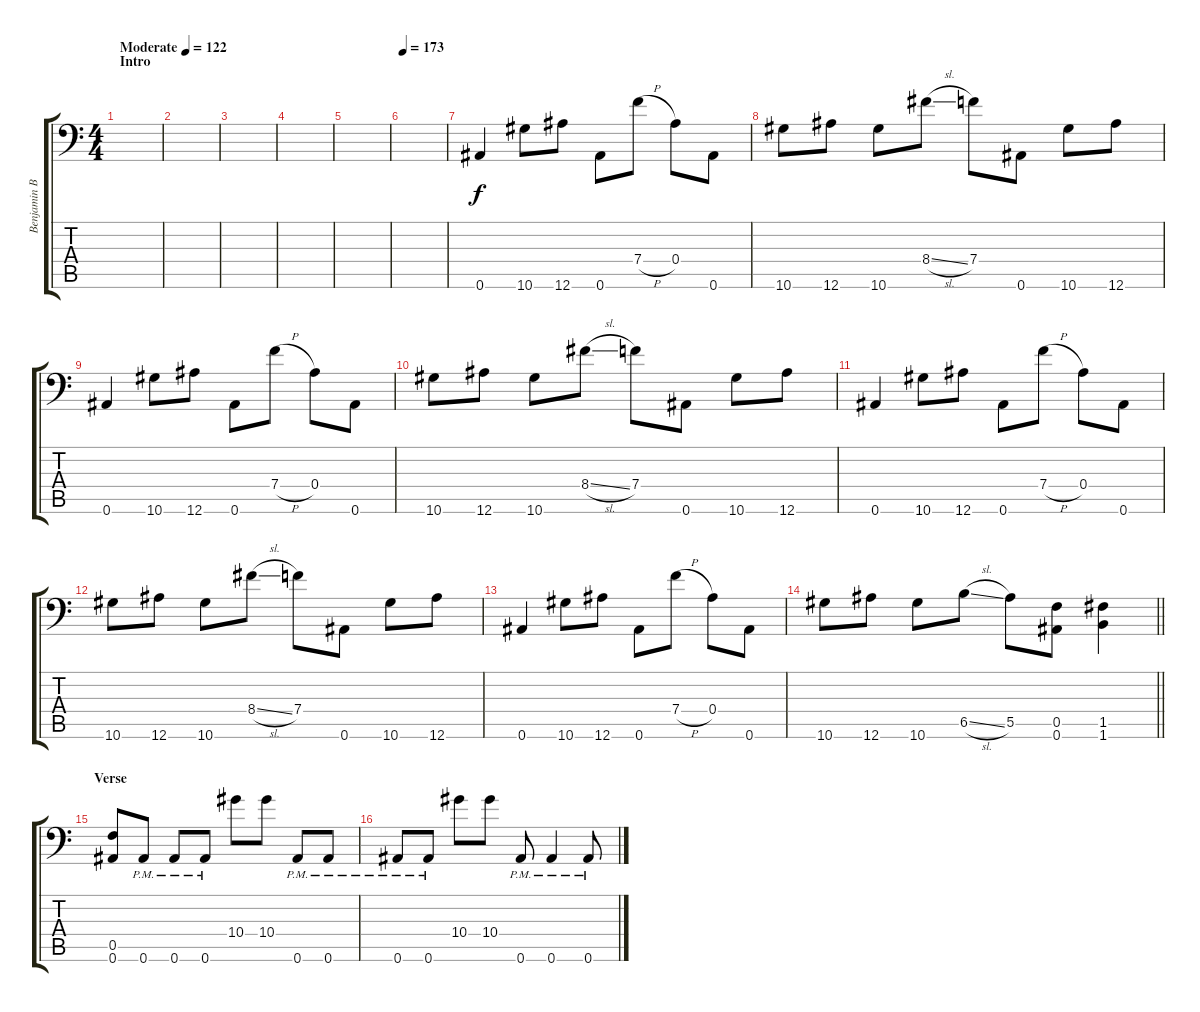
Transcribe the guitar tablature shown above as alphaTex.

\track ("Benjamin Burnley" "Benjamin B") {instrument distortionguitar}
\staff {score tabs}
\tuning (C4 G3 Eb3 Bb2 F2 Bb1) {hide}
\ts (4 4)
\section ("" "Intro")
\tempo (122 "Moderate")
\clef f4
\ks c
|
|
|
|
|
\tempo 173
|
0.6.4 10.6.8 12.6.8 0.6.8 7.4{h}.8 0.4.8 0.6.8 |
10.6.8 12.6.8 10.6.8 8.4{sl}.8 7.4.8 0.6.8 10.6.8 12.6.8 |
0.6.4 10.6.8 12.6.8 0.6.8 7.4{h}.8 0.4.8 0.6.8 |
10.6.8 12.6.8 10.6.8 8.4{sl}.8 7.4.8 0.6.8 10.6.8 12.6.8 |
0.6.4 10.6.8 12.6.8 0.6.8 7.4{h}.8 0.4.8 0.6.8 |
10.6.8 12.6.8 10.6.8 8.4{sl}.8 7.4.8 0.6.8 10.6.8 12.6.8 |
0.6.4 10.6.8 12.6.8 0.6.8 7.4{h}.8 0.4.8 0.6.8 |
\barLineRight lightlight
10.6.8 12.6.8 10.6.8 6.5{sl}.8 5.5.8 (0.5 0.6).8 (1.5 1.6).4 |
\section ("" "Verse")
(0.5 0.6).8 0.6{pm}.8 0.6{pm}.8 0.6{pm}.8 10.4.8 10.4.8 0.6{pm}.8 0.6{pm}.8 |
0.6{pm}.8 0.6{pm}.8 10.4.8 10.4.8 0.6{pm}.8 0.6{pm}.4 0.6{pm}.8
